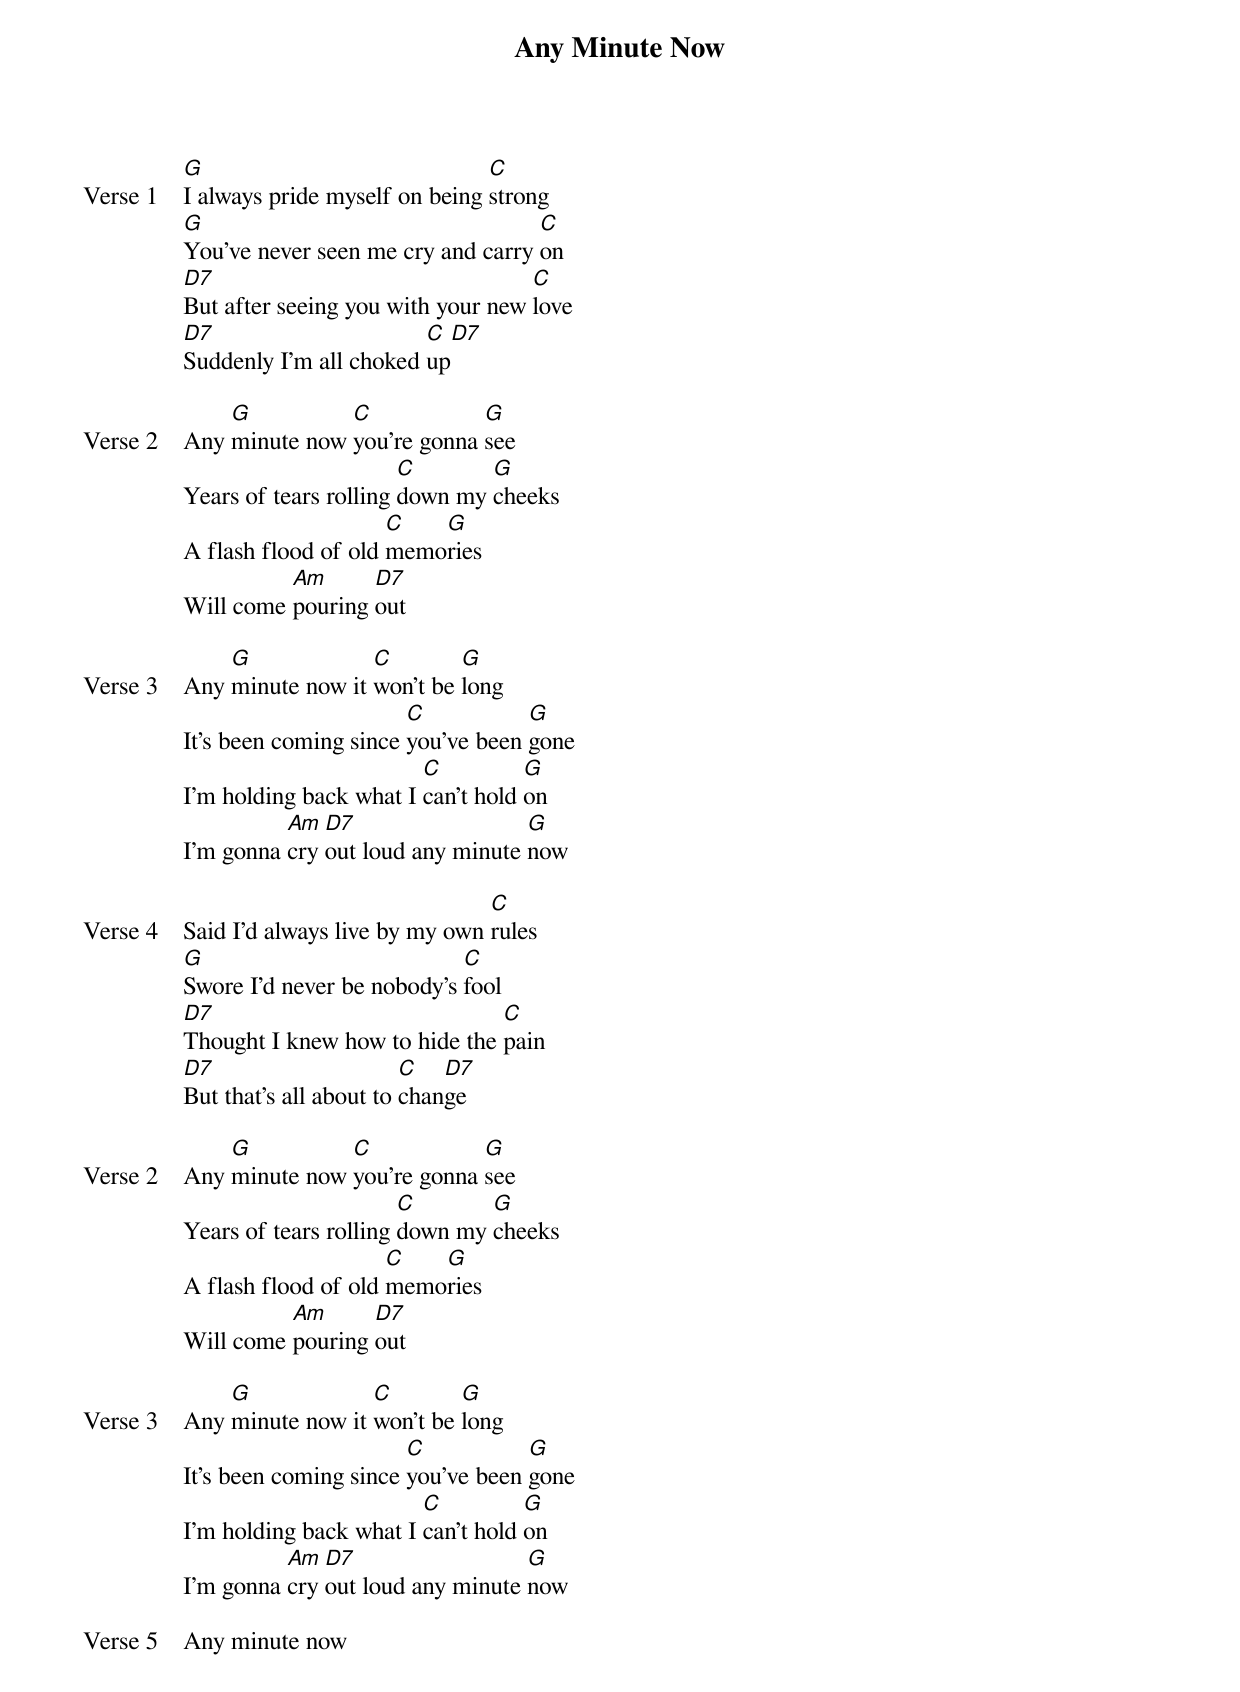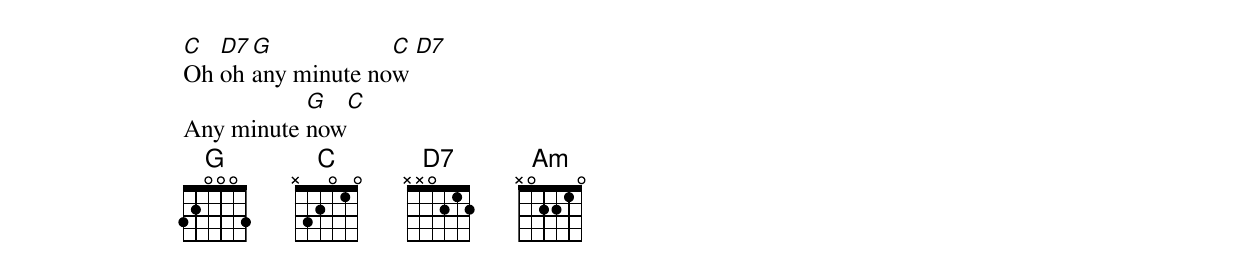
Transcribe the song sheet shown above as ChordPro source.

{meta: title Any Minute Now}
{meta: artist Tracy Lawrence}
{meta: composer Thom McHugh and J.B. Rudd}
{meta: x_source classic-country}
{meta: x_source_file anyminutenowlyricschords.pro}
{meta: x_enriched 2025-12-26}

{start_of_verse: Verse 1}
[G]I always pride myself on being [C]strong
[G]You've never seen me cry and carry [C]on
[D7]But after seeing you with your new [C]love
[D7]Suddenly I'm all choked [C]up[D7]
{end_of_verse}

{start_of_verse: Verse 2}
Any [G]minute now [C]you're gonna [G]see
Years of tears rolling [C]down my [G]cheeks
A flash flood of old [C]memo[G]ries
Will come [Am]pouring [D7]out
{end_of_verse}

{start_of_verse: Verse 3}
Any [G]minute now it [C]won't be [G]long
It's been coming since [C]you've been [G]gone
I'm holding back what I [C]can't hold [G]on
I'm gonna [Am]cry [D7]out loud any minute [G]now
{end_of_verse}

{start_of_verse: Verse 4}
Said I'd always live by my own [C]rules
[G]Swore I'd never be nobody's [C]fool
[D7]Thought I knew how to hide the [C]pain
[D7]But that's all about to [C]chan[D7]ge
{end_of_verse}

{start_of_verse: Verse 2}
Any [G]minute now [C]you're gonna [G]see
Years of tears rolling [C]down my [G]cheeks
A flash flood of old [C]memo[G]ries
Will come [Am]pouring [D7]out
{end_of_verse}

{start_of_verse: Verse 3}
Any [G]minute now it [C]won't be [G]long
It's been coming since [C]you've been [G]gone
I'm holding back what I [C]can't hold [G]on
I'm gonna [Am]cry [D7]out loud any minute [G]now
{end_of_verse}

{start_of_verse: Verse 5}
Any minute now
[C]Oh [D7]oh [G]any minute no[C]w [D7]
Any minute [G]now[C]
{end_of_verse}
